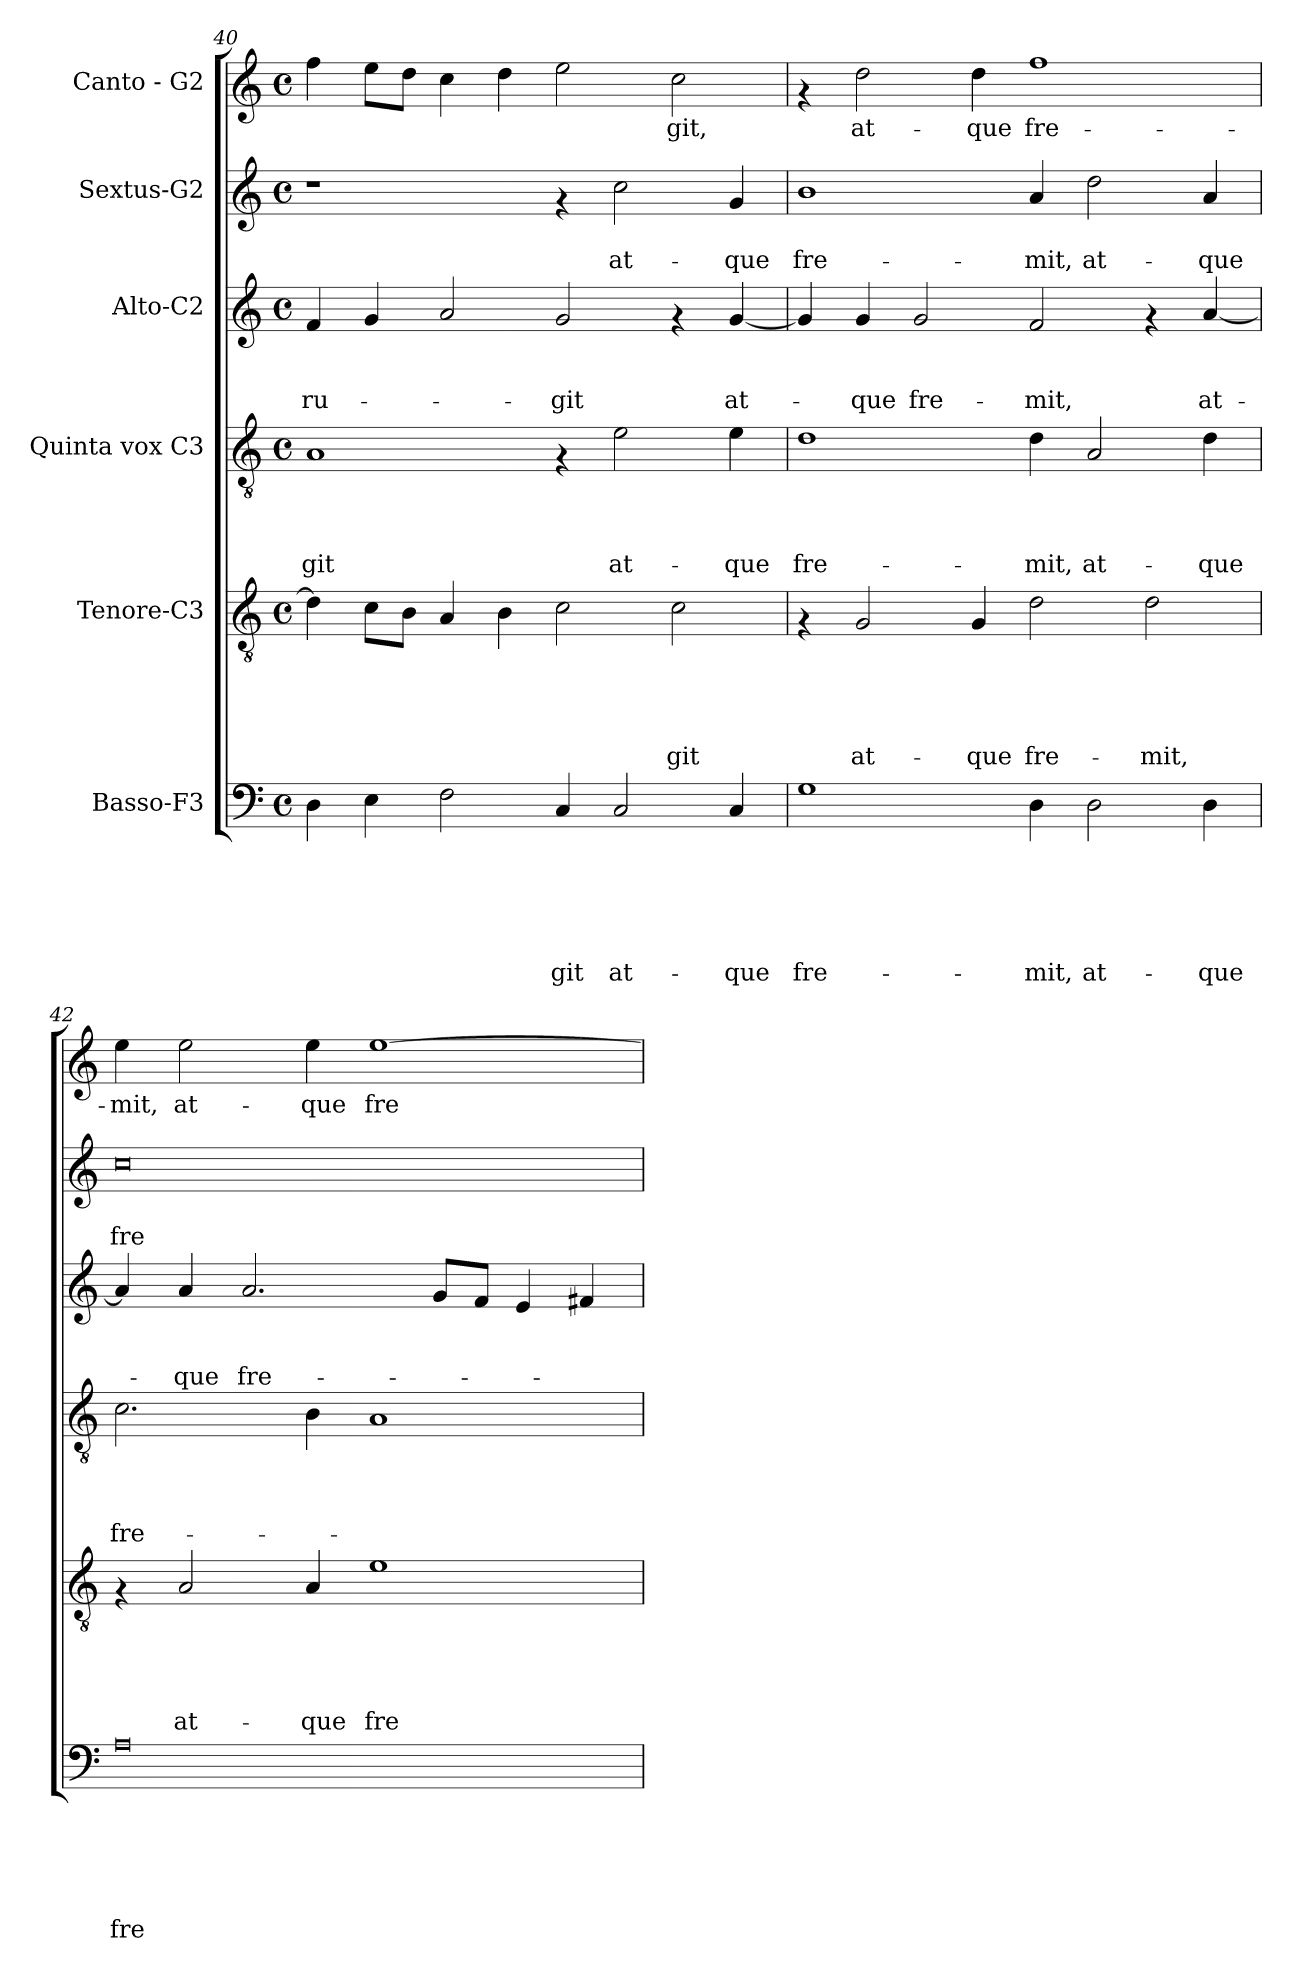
**kern	**text	**text	**text	**text	**text	**text	**kern	**text	**text	**text	**text	**text	**kern	**text	**text	**text	**text	**kern	**text	**text	**text	**kern	**text	**text	**kern	**text
*part6	*part6	*part6	*part6	*part6	*part6	*part6	*part5	*part5	*part5	*part5	*part5	*part5	*part4	*part4	*part4	*part4	*part4	*part3	*part3	*part3	*part3	*part2	*part2	*part2	*part1	*part1
*staff6	*staff6	*staff6	*staff6	*staff6	*staff6	*staff6	*staff5	*staff5	*staff5	*staff5	*staff5	*staff5	*staff4	*staff4	*staff4	*staff4	*staff4	*staff3	*staff3	*staff3	*staff3	*staff2	*staff2	*staff2	*staff1	*staff1
*I"Basso-F3	*	*	*	*	*	*	*I"Tenore-C3	*	*	*	*	*	*I"Quinta vox C3	*	*	*	*	*I"Alto-C2	*	*	*	*I"Sextus-G2	*	*	*I"Canto - G2	*
*clefF4	*	*	*	*	*	*	*clefGv2	*	*	*	*	*	*clefGv2	*	*	*	*	*clefG2	*	*	*	*clefG2	*	*	*clefG2	*
*k[]	*	*	*	*	*	*	*k[]	*	*	*	*	*	*k[]	*	*	*	*	*k[]	*	*	*	*k[]	*	*	*k[]	*
*C:	*	*	*	*	*	*	*C:	*	*	*	*	*	*C:	*	*	*	*	*C:	*	*	*	*C:	*	*	*C:	*
*M4/4	*	*	*	*	*	*	*M4/4	*	*	*	*	*	*M4/4	*	*	*	*	*M4/4	*	*	*	*M4/4	*	*	*M4/4	*
*met(c)	*	*	*	*	*	*	*met(c)	*	*	*	*	*	*met(c)	*	*	*	*	*met(c)	*	*	*	*met(c)	*	*	*met(c)	*
=40	=40	=40	=40	=40	=40	=40	=40	=40	=40	=40	=40	=40	=40	=40	=40	=40	=40	=40	=40	=40	=40	=40	=40	=40	=40	=40
!	!	!	!	!	!	!	!	!	!	!	!	!	!	!	!	!	!LO:LY:b	!	!	!	!LO:LY:b	!	!	!	!	!
4D\	.	.	.	.	.	.	4d\]	.	.	.	.	.	1A	.	.	.	-git	4f/	.	.	ru-	1r	.	.	4ff\	.
4E\	.	.	.	.	.	.	8c\L	.	.	.	.	.	.	.	.	.	.	4g/	.	.	.	.	.	.	8ee\L	.
.	.	.	.	.	.	.	8B\J	.	.	.	.	.	.	.	.	.	.	.	.	.	.	.	.	.	8dd\J	.
2F\	.	.	.	.	.	.	4A/	.	.	.	.	.	.	.	.	.	.	2a/	.	.	.	.	.	.	4cc\	.
.	.	.	.	.	.	.	4B\	.	.	.	.	.	.	.	.	.	.	.	.	.	.	.	.	.	4dd\	.
!	!	!	!	!	!	!LO:LY:b	!	!	!	!	!	!	!	!	!	!	!	!	!	!	!LO:LY:b	!	!	!	!	!
4C/	.	.	.	.	.	-git	2c\	.	.	.	.	.	4rF	.	.	.	.	2g/	.	.	-git	4rf	.	.	2ee\	.
!	!	!	!	!	!	!LO:LY:b	!	!	!	!	!	!	!	!	!	!	!LO:LY:b	!	!	!	!	!	!	!LO:LY:b	!	!
2C/	.	.	.	.	.	at-	.	.	.	.	.	.	2e\	.	.	.	at-	.	.	.	.	2cc\	.	at-	.	.
!	!	!	!	!	!	!	!	!	!	!	!	!LO:LY:b	!	!	!	!	!	!	!	!	!	!	!	!	!	!LO:LY:b
.	.	.	.	.	.	.	2c\	.	.	.	.	-git	.	.	.	.	.	4rf	.	.	.	.	.	.	2cc\	-git,
!	!	!	!	!	!	!LO:LY:b	!	!	!	!	!	!	!	!	!	!	!LO:LY:b	!	!	!	!LO:LY:b	!	!	!LO:LY:b	!	!
4C/	.	.	.	.	.	-que	.	.	.	.	.	.	4e\	.	.	.	-que	[<4g/	.	.	at-	4g/	.	-que	.	.
!!LO:PB:g=z
=41	=41	=41	=41	=41	=41	=41	=41	=41	=41	=41	=41	=41	=41	=41	=41	=41	=41	=41	=41	=41	=41	=41	=41	=41	=41	=41
!	!	!	!	!	!	!LO:LY:b	!	!	!	!	!	!	!	!	!	!	!LO:LY:b	!	!	!	!	!	!	!LO:LY:b	!	!
1G	.	.	.	.	.	fre-	4rF	.	.	.	.	.	1d	.	.	.	fre-	4g/]	.	.	.	1b	.	fre-	4rf	.
!	!	!	!	!	!	!	!	!	!	!	!	!LO:LY:b	!	!	!	!	!	!	!	!	!LO:LY:b	!	!	!	!	!LO:LY:b
.	.	.	.	.	.	.	2G/	.	.	.	.	at-	.	.	.	.	.	4g/	.	.	-que	.	.	.	2dd\	at-
!	!	!	!	!	!	!	!	!	!	!	!	!	!	!	!	!	!	!	!	!	!LO:LY:b	!	!	!	!	!
.	.	.	.	.	.	.	.	.	.	.	.	.	.	.	.	.	.	2g/	.	.	fre-	.	.	.	.	.
!	!	!	!	!	!	!	!	!	!	!	!	!LO:LY:b	!	!	!	!	!	!	!	!	!	!	!	!	!	!LO:LY:b
.	.	.	.	.	.	.	4G/	.	.	.	.	-que	.	.	.	.	.	.	.	.	.	.	.	.	4dd\	-que
!	!	!	!	!	!	!LO:LY:b	!	!	!	!	!	!LO:LY:b	!	!	!	!	!LO:LY:b	!	!	!	!LO:LY:b	!	!	!LO:LY:b	!	!LO:LY:b
4D\	.	.	.	.	.	-mit,	2d\	.	.	.	.	fre-	4d\	.	.	.	-mit,	2f/	.	.	-mit,	4a/	.	-mit,	1ff	fre-
!	!	!	!	!	!	!LO:LY:b	!	!	!	!	!	!	!	!	!	!	!LO:LY:b	!	!	!	!	!	!	!LO:LY:b	!	!
2D\	.	.	.	.	.	at-	.	.	.	.	.	.	2A/	.	.	.	at-	.	.	.	.	2dd\	.	at-	.	.
!	!	!	!	!	!	!	!	!	!	!	!	!LO:LY:b	!	!	!	!	!	!	!	!	!	!	!	!	!	!
.	.	.	.	.	.	.	2d\	.	.	.	.	-mit,	.	.	.	.	.	4rf	.	.	.	.	.	.	.	.
!	!	!	!	!	!	!LO:LY:b	!	!	!	!	!	!	!	!	!	!	!LO:LY:b	!	!	!	!LO:LY:b	!	!	!LO:LY:b	!	!
4D\	.	.	.	.	.	-que	.	.	.	.	.	.	4d\	.	.	.	-que	[<4a/	.	.	at-	4a/	.	-que	.	.
=42	=42	=42	=42	=42	=42	=42	=42	=42	=42	=42	=42	=42	=42	=42	=42	=42	=42	=42	=42	=42	=42	=42	=42	=42	=42	=42
!	!	!	!	!	!	!LO:LY:b	!	!	!	!	!	!	!	!	!	!	!LO:LY:b	!	!	!	!	!	!	!LO:LY:b	!	!LO:LY:b
0A	.	.	.	.	.	fre-	4rF	.	.	.	.	.	2.c\	.	.	.	fre-	4a/]	.	.	.	0cc	.	fre-	4ee\	-mit,
!	!	!	!	!	!	!	!	!	!	!	!	!LO:LY:b	!	!	!	!	!	!	!	!	!LO:LY:b	!	!	!	!	!LO:LY:b
.	.	.	.	.	.	.	2A/	.	.	.	.	at-	.	.	.	.	.	4a/	.	.	-que	.	.	.	2ee\	at-
!	!	!	!	!	!	!	!	!	!	!	!	!	!	!	!	!	!	!	!	!	!LO:LY:b	!	!	!	!	!
.	.	.	.	.	.	.	.	.	.	.	.	.	.	.	.	.	.	2.a/	.	.	fre-	.	.	.	.	.
!	!	!	!	!	!	!	!	!	!	!	!	!LO:LY:b	!	!	!	!	!	!	!	!	!	!	!	!	!	!LO:LY:b
.	.	.	.	.	.	.	4A/	.	.	.	.	-que	4B\	.	.	.	.	.	.	.	.	.	.	.	4ee\	-que
!	!	!	!	!	!	!	!	!	!	!	!	!LO:LY:b	!	!	!	!	!	!	!	!	!	!	!	!	!	!LO:LY:b
.	.	.	.	.	.	.	1e	.	.	.	.	fre-	1A	.	.	.	.	.	.	.	.	.	.	.	[>1ee	fre-
.	.	.	.	.	.	.	.	.	.	.	.	.	.	.	.	.	.	8g/L	.	.	.	.	.	.	.	.
.	.	.	.	.	.	.	.	.	.	.	.	.	.	.	.	.	.	8f/J	.	.	.	.	.	.	.	.
.	.	.	.	.	.	.	.	.	.	.	.	.	.	.	.	.	.	4e/	.	.	.	.	.	.	.	.
.	.	.	.	.	.	.	.	.	.	.	.	.	.	.	.	.	.	4f#X/	.	.	.	.	.	.	.	.
=	=	=	=	=	=	=	=	=	=	=	=	=	=	=	=	=	=	=	=	=	=	=	=	=	=	=
*-	*-	*-	*-	*-	*-	*-	*-	*-	*-	*-	*-	*-	*-	*-	*-	*-	*-	*-	*-	*-	*-	*-	*-	*-	*-	*-
